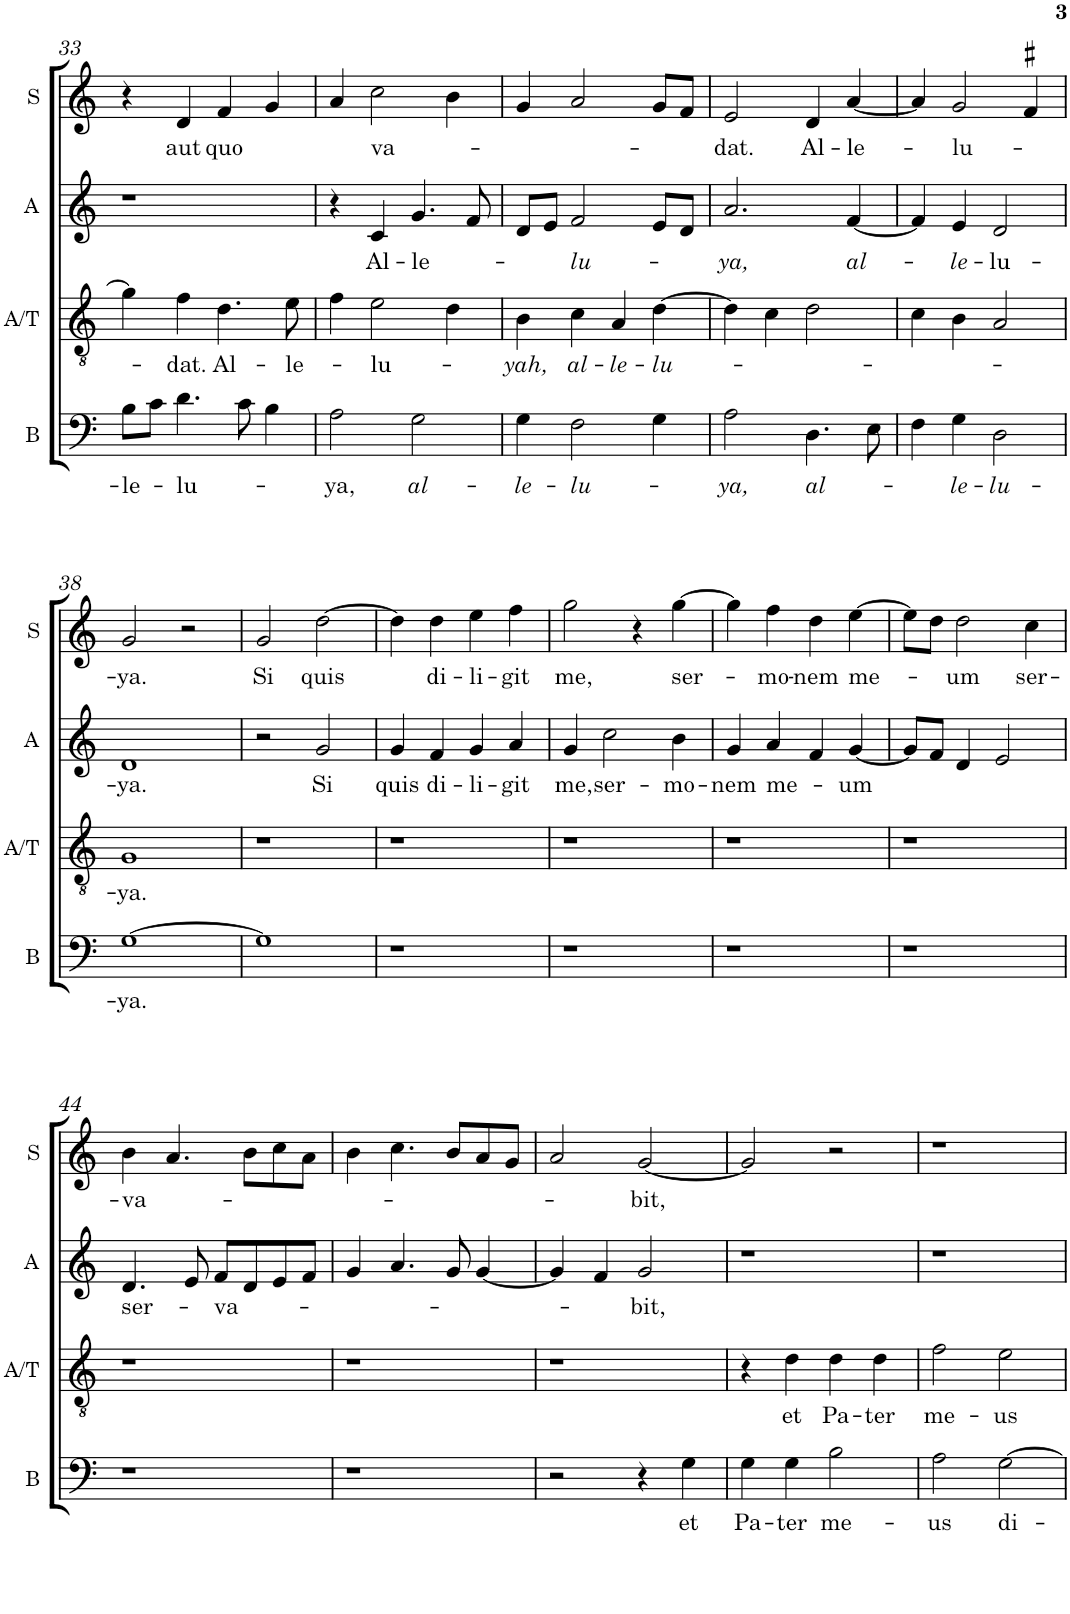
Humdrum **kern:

**kern	**text	**kern	**text	**kern	**text	**kern	**text
*part4	*part4	*part3	*part3	*part2	*part2	*part1	*part1
*staff4	*staff4	*staff3	*staff3	*staff2	*staff2	*staff1	*staff1
*I"B	*	*I"A/T	*	*I"A	*	*I"S	*
*I'B	*	*I'A/T	*	*I'A	*	*I'S	*
!!LO:PB:g=z
*clefF4	*	*clefGv2	*	*clefG2	*	*clefG2	*
*	*	*	*	*Trd4c7	*	*	*
*k[]	*	*k[]	*	*k[]	*	*k[]	*
*M2/2	*	*M2/2	*	*M2/2	*	*M2/2	*
*met(c|)	*	*met(c|)	*	*met(c|)	*	*met(c|)	*
=33	=33	=33	=33	=33	=33	=33	=33
!	!LO:LY:b	!	!	!	!	!	!
8B\L	-le-	4g\]	.	1r	.	4r	.
8c\J	.	.	.	.	.	.	.
!	!LO:LY:b	!	!LO:LY:b	!	!	!	!LO:LY:b
4.d\	-lu-	4f\	dat.	.	.	4d/	aut
!	!	!	!LO:LY:b	!	!	!	!LO:LY:b
.	.	4.d\	Al-	.	.	4f/	quo
8c\	.	.	.	.	.	.	.
4B\	.	.	.	.	.	4g/	.
!	!	!	!LO:LY:b	!	!	!	!
.	.	8e\	-le-	.	.	.	.
=34	=34	=34	=34	=34	=34	=34	=34
!	!LO:LY:b	!	!	!	!	!	!
2A\	-ya,	4f\	.	4r	.	4a/	.
!	!	!	!LO:LY:b	!	!LO:LY:b	!	!LO:LY:b
.	.	2e\	-lu-	4c/	Al-	2cc\	va-
!	!LO:LY:b	!	!	!	!LO:LY:b	!	!
2G\	al-	.	.	4.g/	-le-	.	.
.	.	4d\	.	.	.	4b\	.
.	.	.	.	8f/	.	.	.
=35	=35	=35	=35	=35	=35	=35	=35
!	!LO:LY:b	!	!LO:LY:b	!	!	!	!
4G\	-le-	4B\	-yah,	8d/L	.	4g/	.
.	.	.	.	8e/J	.	.	.
!	!LO:LY:b	!	!LO:LY:b	!	!LO:LY:b	!	!
2F\	-lu-	4c\	al-	2f/	lu-	2a/	.
!	!	!	!LO:LY:b	!	!	!	!
.	.	4A/	-le-	.	.	.	.
!	!	!	!LO:LY:b	!	!	!	!
4G\	.	[4d\	-lu-	8e/L	.	8g/L	.
.	.	.	.	8d/J	.	8f/J	.
=36	=36	=36	=36	=36	=36	=36	=36
!	!LO:LY:b	!	!	!	!LO:LY:b	!	!LO:LY:b
2A\	-ya,	4d\]	.	2.a/	-ya,	2e/	-dat.
.	.	4c\	.	.	.	.	.
!	!LO:LY:b	!	!	!	!	!	!LO:LY:b
4.D\	al-	2d\	.	.	.	4d/	Al-
!	!	!	!	!	!LO:LY:b	!	!LO:LY:b
.	.	.	.	[4f/	al-	[4a/	le-
8E\	.	.	.	.	.	.	.
=37	=37	=37	=37	=37	=37	=37	=37
4F\	.	4c\	.	4f/]	.	4a/]	.
!	!LO:LY:b	!	!	!	!LO:LY:b	!	!LO:LY:b
4G\	-le-	4B\	.	4e/	-le-	2g/	-lu-
!	!LO:LY:b	!	!	!	!LO:LY:b	!	!
2D\	-lu-	2A/	.	2d/	-lu-	.	.
.	.	.	.	.	.	4f#X/	.
!!LO:LB:g=z
=38	=38	=38	=38	=38	=38	=38	=38
!	!LO:LY:b	!	!LO:LY:b	!	!LO:LY:b	!	!LO:LY:b
[1G	-ya.	1G	-ya.	1d	-ya.	2g/	-ya.
.	.	.	.	.	.	2r	.
=39	=39	=39	=39	=39	=39	=39	=39
!	!	!	!	!	!	!	!LO:LY:b
1G]	.	1r	.	2r	.	2g/	Si
!	!	!	!	!	!LO:LY:b	!	!LO:LY:b
.	.	.	.	2g/	Si	[2dd\	quis
=40	=40	=40	=40	=40	=40	=40	=40
!	!	!	!	!	!LO:LY:b	!	!
1r	.	1r	.	4g/	quis	4dd\]	.
!	!	!	!	!	!LO:LY:b	!	!LO:LY:b
.	.	.	.	4f/	di-	4dd\	di-
!	!	!	!	!	!LO:LY:b	!	!LO:LY:b
.	.	.	.	4g/	-li-	4ee\	-li-
!	!	!	!	!	!LO:LY:b	!	!LO:LY:b
.	.	.	.	4a/	-git	4ff\	-git
=41	=41	=41	=41	=41	=41	=41	=41
!	!	!	!	!	!LO:LY:b	!	!LO:LY:b
1r	.	1r	.	4g/	me,	2gg\	me,
!	!	!	!	!	!LO:LY:b	!	!
.	.	.	.	2cc\	ser-	.	.
.	.	.	.	.	.	4r	.
!	!	!	!	!	!LO:LY:b	!	!LO:LY:b
.	.	.	.	4b\	-mo-	[4gg\	ser-
=42	=42	=42	=42	=42	=42	=42	=42
!	!	!	!	!	!LO:LY:b	!	!
1r	.	1r	.	4g/	-nem	4gg\]	.
!	!	!	!	!	!LO:LY:b	!	!LO:LY:b
.	.	.	.	4a/	me-	4ff\	-mo-
!	!	!	!	!	!	!	!LO:LY:b
.	.	.	.	4f/	.	4dd\	-nem
!	!	!	!	!	!LO:LY:b	!	!LO:LY:b
.	.	.	.	[4g/	-um	[4ee\	me-
=43	=43	=43	=43	=43	=43	=43	=43
1r	.	1r	.	8g/L]	.	8ee\L]	.
.	.	.	.	8f/J	.	8dd\J	.
!	!	!	!	!	!	!	!LO:LY:b
.	.	.	.	4d/	.	2dd\	-um
.	.	.	.	2e/	.	.	.
!	!	!	!	!	!	!	!LO:LY:b
.	.	.	.	.	.	4cc\	ser-
!!LO:LB:g=z
=44	=44	=44	=44	=44	=44	=44	=44
!	!	!	!	!	!LO:LY:b	!	!LO:LY:b
1r	.	1r	.	4.d/	ser-	4b\	-va-
.	.	.	.	.	.	4.a/	.
.	.	.	.	8e/	.	.	.
!	!	!	!	!	!LO:LY:b	!	!
.	.	.	.	8f/L	-va-	.	.
.	.	.	.	8d/	.	8b\L	.
.	.	.	.	8e/	.	8cc\	.
.	.	.	.	8f/J	.	8a\J	.
=45	=45	=45	=45	=45	=45	=45	=45
1r	.	1r	.	4g/	.	4b\	.
.	.	.	.	4.a/	.	4.cc\	.
.	.	.	.	8g/	.	8b/L	.
.	.	.	.	[4g/	.	8a/	.
.	.	.	.	.	.	8g/J	.
=46	=46	=46	=46	=46	=46	=46	=46
2r	.	1r	.	4g/]	.	2a/	.
.	.	.	.	4f/	.	.	.
!	!	!	!	!	!LO:LY:b	!	!LO:LY:b
4r	.	.	.	2g/	-bit,	[2g/	-bit,
!	!LO:LY:b	!	!	!	!	!	!
4G\	et	.	.	.	.	.	.
=47	=47	=47	=47	=47	=47	=47	=47
!	!LO:LY:b	!	!	!	!	!	!
4G\	Pa-	4r	.	1r	.	2g/]	.
!	!LO:LY:b	!	!LO:LY:b	!	!	!	!
4G\	-ter	4d\	et	.	.	.	.
!	!LO:LY:b	!	!LO:LY:b	!	!	!	!
2B\	me-	4d\	Pa-	.	.	2r	.
!	!	!	!LO:LY:b	!	!	!	!
.	.	4d\	-ter	.	.	.	.
=48	=48	=48	=48	=48	=48	=48	=48
!	!LO:LY:b	!	!LO:LY:b	!	!	!	!
2A\	-us	2f\	me-	1r	.	1r	.
!	!LO:LY:b	!	!LO:LY:b	!	!	!	!
[2G\	di-	2e\	-us	.	.	.	.
=	=	=	=	=	=	=	=
*-	*-	*-	*-	*-	*-	*-	*-
